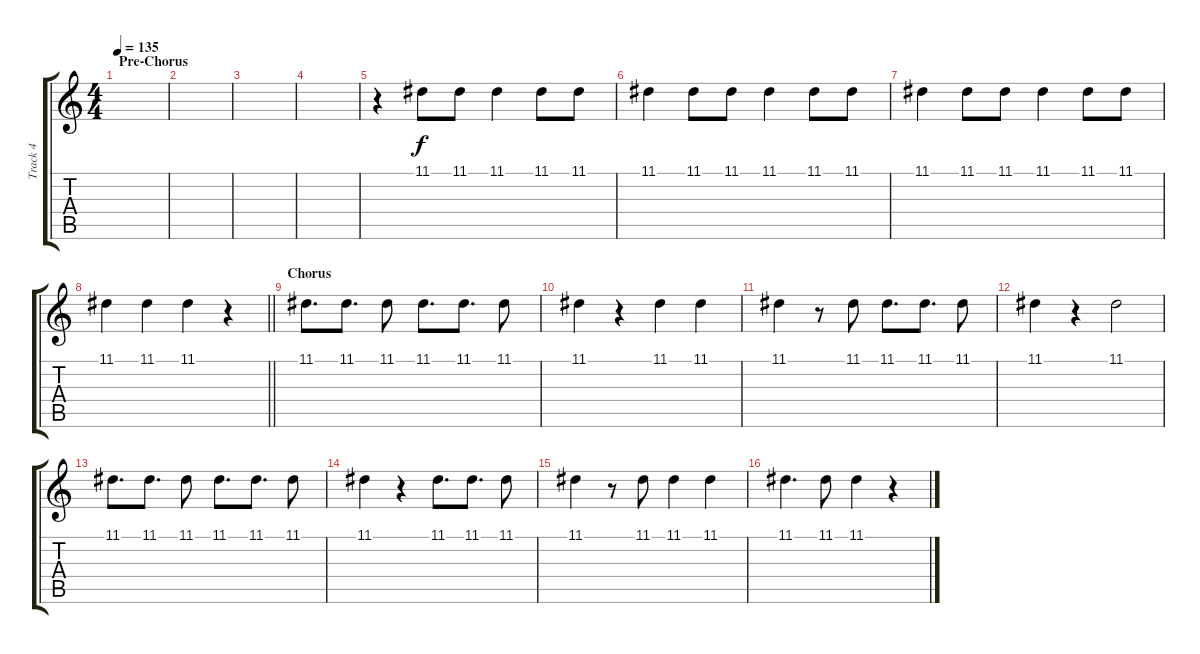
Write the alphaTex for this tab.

\track ("Track 4" "Track 4") {instrument lead2sawtooth}
\staff {score tabs}
\tuning (E4 B3 G3 D3 A2 E2) {hide}
\ts (4 4)
\section ("" "Pre-Chorus")
\tempo 135
\clef g2
\ks c
|
|
|
|
r.4 11.1.8 11.1.8 11.1.4 11.1.8 11.1.8 |
11.1.4 11.1.8 11.1.8 11.1.4 11.1.8 11.1.8 |
11.1.4 11.1.8 11.1.8 11.1.4 11.1.8 11.1.8 |
\barLineRight lightlight
11.1.4 11.1.4 11.1.4 r.4 |
\section ("" "Chorus")
11.1.8{d} 11.1.8{d} 11.1.8 11.1.8{d} 11.1.8{d} 11.1.8 |
11.1.4 r.4 11.1.4 11.1.4 |
11.1.4 r.8 11.1.8 11.1.8{d} 11.1.8{d} 11.1.8 |
11.1.4 r.4 11.1.2 |
11.1.8{d} 11.1.8{d} 11.1.8 11.1.8{d} 11.1.8{d} 11.1.8 |
11.1.4 r.4 11.1.8{d} 11.1.8{d} 11.1.8 |
11.1.4 r.8 11.1.8 11.1.4 11.1.4 |
11.1.4{d} 11.1.8 11.1.4 r.4
